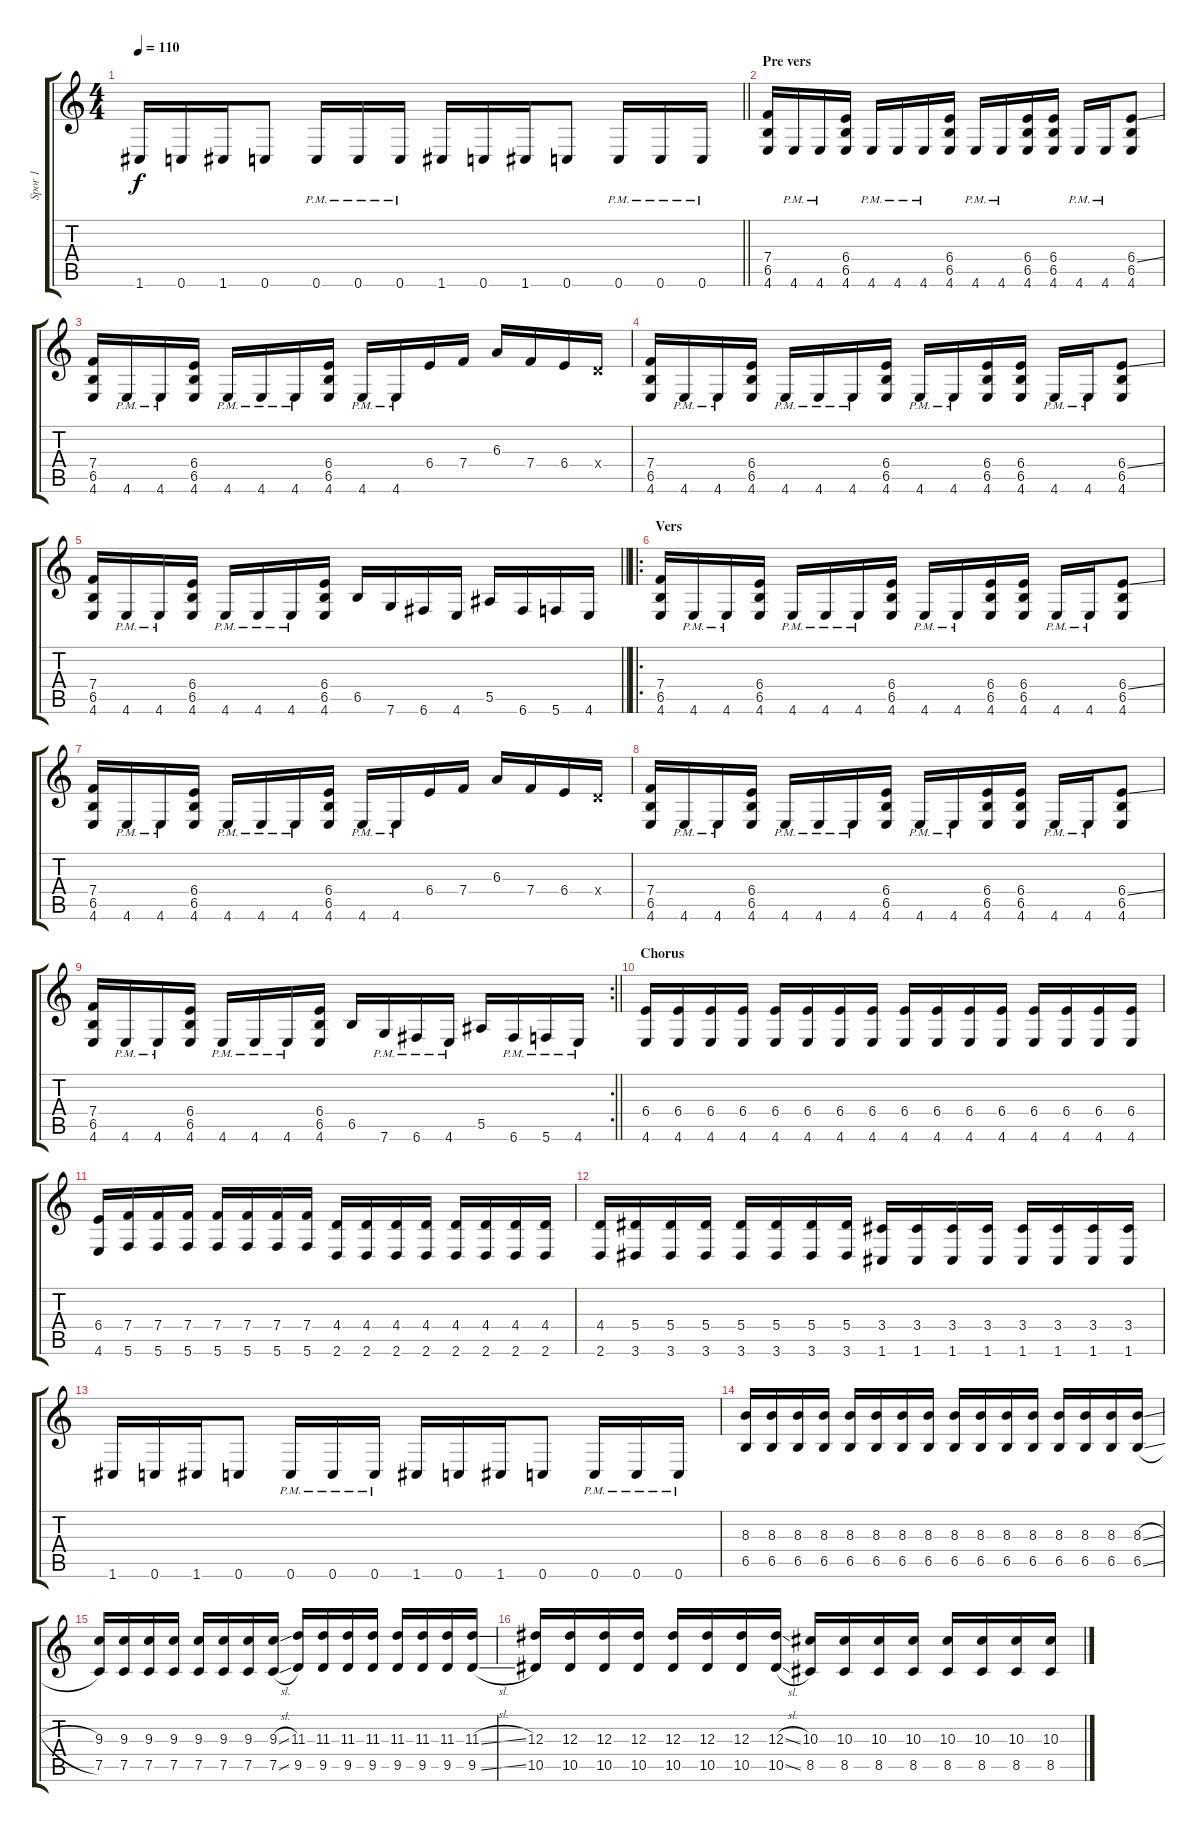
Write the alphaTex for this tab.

\track ("Spor 1" "Spor 1") {instrument distortionguitar}
\staff {score tabs}
\tuning (C4 G3 Eb3 Bb2 F2 C2) {hide}
\ts (4 4)
\tempo 110
\clef g2
\barLineRight lightlight
\ks c
1.6.16{dy f} 0.6.16 1.6.16 0.6.8 0.6{pm}.16 0.6{pm}.16 0.6{pm}.16 1.6.16 0.6.16 1.6.16 0.6.8 0.6{pm}.16 0.6{pm}.16 0.6{pm}.16 |
\section ("" "Pre vers")
(7.4 6.5 4.6).16 4.6{pm}.16 4.6{pm}.16 (6.4 6.5 4.6).16 4.6{pm}.16 4.6{pm}.16 4.6{pm}.16 (6.4 6.5 4.6).16 4.6{pm}.16 4.6{pm}.16 (6.4 6.5 4.6).16 (6.4 6.5 4.6).16 4.6{pm}.16 4.6{pm}.16 (6.4{ss} 6.5 4.6).8 |
(7.4 6.5 4.6).16 4.6{pm}.16 4.6{pm}.16 (6.4 6.5 4.6).16 4.6{pm}.16 4.6{pm}.16 4.6{pm}.16 (6.4 6.5 4.6).16 4.6{pm}.16 4.6{pm}.16 6.4.16 7.4.16 6.3.16 7.4.16 6.4.16 4.4{x}.16 |
(7.4 6.5 4.6).16 4.6{pm}.16 4.6{pm}.16 (6.4 6.5 4.6).16 4.6{pm}.16 4.6{pm}.16 4.6{pm}.16 (6.4 6.5 4.6).16 4.6{pm}.16 4.6{pm}.16 (6.4 6.5 4.6).16 (6.4 6.5 4.6).16 4.6{pm}.16 4.6{pm}.16 (6.4{ss} 6.5 4.6).8 |
\barLineRight lightlight
(7.4 6.5 4.6).16 4.6{pm}.16 4.6{pm}.16 (6.4 6.5 4.6).16 4.6{pm}.16 4.6{pm}.16 4.6{pm}.16 (6.4 6.5 4.6).16 6.5.16 7.6.16 6.6.16 4.6.16 5.5.16 6.6.16 5.6.16 4.6.16 |
\ro
\section ("" "Vers")
(7.4 6.5 4.6).16 4.6{pm}.16 4.6{pm}.16 (6.4 6.5 4.6).16 4.6{pm}.16 4.6{pm}.16 4.6{pm}.16 (6.4 6.5 4.6).16 4.6{pm}.16 4.6{pm}.16 (6.4 6.5 4.6).16 (6.4 6.5 4.6).16 4.6{pm}.16 4.6{pm}.16 (6.4{ss} 6.5 4.6).8 |
(7.4 6.5 4.6).16 4.6{pm}.16 4.6{pm}.16 (6.4 6.5 4.6).16 4.6{pm}.16 4.6{pm}.16 4.6{pm}.16 (6.4 6.5 4.6).16 4.6{pm}.16 4.6{pm}.16 6.4.16 7.4.16 6.3.16 7.4.16 6.4.16 4.4{x}.16 |
(7.4 6.5 4.6).16 4.6{pm}.16 4.6{pm}.16 (6.4 6.5 4.6).16 4.6{pm}.16 4.6{pm}.16 4.6{pm}.16 (6.4 6.5 4.6).16 4.6{pm}.16 4.6{pm}.16 (6.4 6.5 4.6).16 (6.4 6.5 4.6).16 4.6{pm}.16 4.6{pm}.16 (6.4{ss} 6.5 4.6).8 |
\rc 2
\barLineRight lightlight
(7.4 6.5 4.6).16 4.6{pm}.16 4.6{pm}.16 (6.4 6.5 4.6).16 4.6{pm}.16 4.6{pm}.16 4.6{pm}.16 (6.4 6.5 4.6).16 6.5.16 7.6{pm}.16 6.6{pm}.16 4.6{pm}.16 5.5.16 6.6{pm}.16 5.6{pm}.16 4.6{pm}.16 |
\section ("" "Chorus")
(6.4 4.6).16 (6.4 4.6).16 (6.4 4.6).16 (6.4 4.6).16 (6.4 4.6).16 (6.4 4.6).16 (6.4 4.6).16 (6.4 4.6).16 (6.4 4.6).16 (6.4 4.6).16 (6.4 4.6).16 (6.4 4.6).16 (6.4 4.6).16 (6.4 4.6).16 (6.4 4.6).16 (6.4 4.6).16 |
(6.4 4.6).16 (7.4 5.6).16 (7.4 5.6).16 (7.4 5.6).16 (7.4 5.6).16 (7.4 5.6).16 (7.4 5.6).16 (7.4 5.6).16 (4.4 2.6).16 (4.4 2.6).16 (4.4 2.6).16 (4.4 2.6).16 (4.4 2.6).16 (4.4 2.6).16 (4.4 2.6).16 (4.4 2.6).16 |
(4.4 2.6).16 (5.4 3.6).16 (5.4 3.6).16 (5.4 3.6).16 (5.4 3.6).16 (5.4 3.6).16 (5.4 3.6).16 (5.4 3.6).16 (3.4 1.6).16 (3.4 1.6).16 (3.4 1.6).16 (3.4 1.6).16 (3.4 1.6).16 (3.4 1.6).16 (3.4 1.6).16 (3.4 1.6).16 |
1.6.16 0.6.16 1.6.16 0.6.8 0.6{pm}.16 0.6{pm}.16 0.6{pm}.16 1.6.16 0.6.16 1.6.16 0.6.8 0.6{pm}.16 0.6{pm}.16 0.6{pm}.16 |
(8.3 6.5).16 (8.3 6.5).16 (8.3 6.5).16 (8.3 6.5).16 (8.3 6.5).16 (8.3 6.5).16 (8.3 6.5).16 (8.3 6.5).16 (8.3 6.5).16 (8.3 6.5).16 (8.3 6.5).16 (8.3 6.5).16 (8.3 6.5).16 (8.3 6.5).16 (8.3 6.5).16 (8.3{sl} 6.5{sl}).16 |
(9.3 7.5).16 (9.3 7.5).16 (9.3 7.5).16 (9.3 7.5).16 (9.3 7.5).16 (9.3 7.5).16 (9.3 7.5).16 (9.3{sl} 7.5{sl}).16 (11.3 9.5).16 (11.3 9.5).16 (11.3 9.5).16 (11.3 9.5).16 (11.3 9.5).16 (11.3 9.5).16 (11.3 9.5).16 (11.3{sl} 9.5{sl}).16 |
(12.3 10.5).16 (12.3 10.5).16 (12.3 10.5).16 (12.3 10.5).16 (12.3 10.5).16 (12.3 10.5).16 (12.3 10.5).16 (12.3{sl} 10.5{sl}).16 (10.3 8.5).16 (10.3 8.5).16 (10.3 8.5).16 (10.3 8.5).16 (10.3 8.5).16 (10.3 8.5).16 (10.3 8.5).16 (10.3 8.5).16
